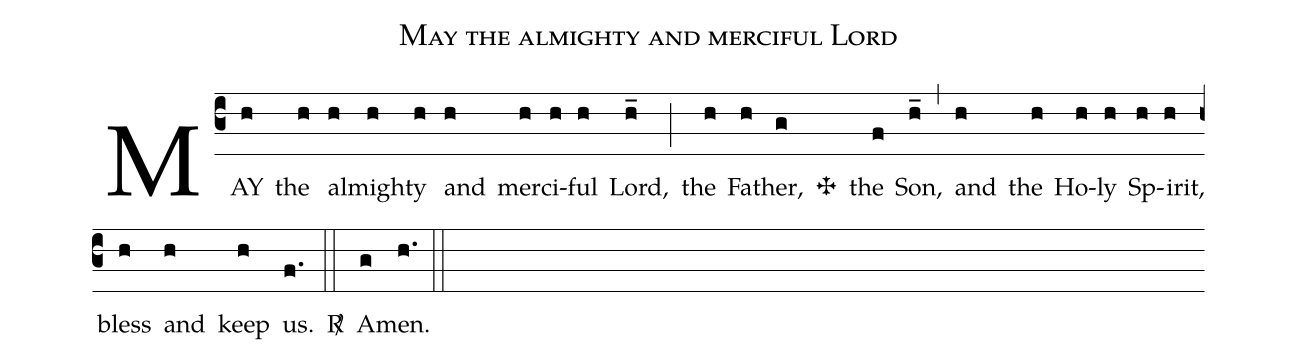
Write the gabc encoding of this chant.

name: May the almighty and merciful Lord;
%%
(c3) MAY(h) the(h) al(h)migh(h)ty(h) and(h) mer(h)ci(h)ful(h) Lord,(h_) (;)

the(h) Fa(h)ther,(g) <v>\grealtcross</v>() the(f) Son,(h_) (,) and(h) the(h) Ho(h)ly(h) Sp(h)irit,(h) bless(h) and(h) keep(h) us.(f.) <v>\Rbar</v>(::)

A(g)men.(h.) (::)
